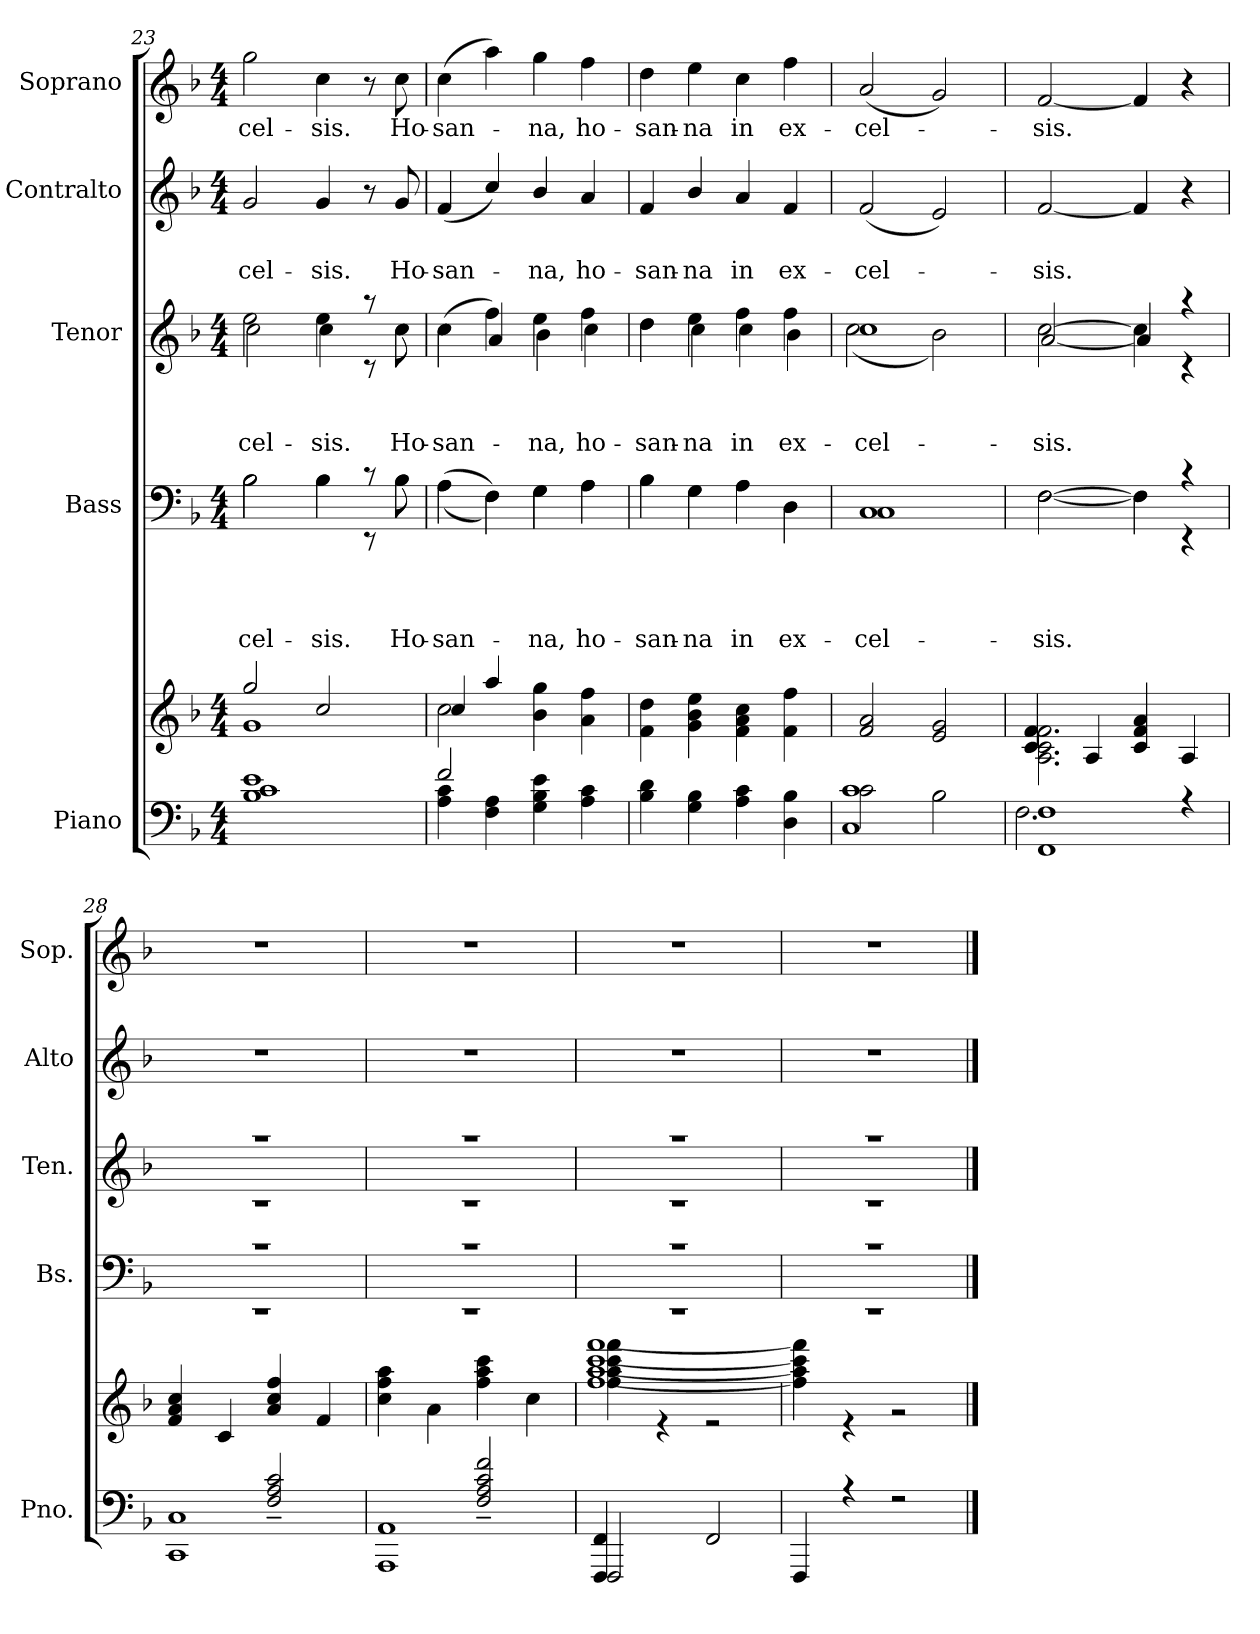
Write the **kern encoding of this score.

**kern	**kern	**kern	**text	**text	**text	**text	**kern	**text	**text	**text	**kern	**text	**text	**kern	**text
*part5	*part5	*part4	*part4	*part4	*part4	*part4	*part3	*part3	*part3	*part3	*part2	*part2	*part2	*part1	*part1
*staff6	*staff5	*staff4	*staff4	*staff4	*staff4	*staff4	*staff3	*staff3	*staff3	*staff3	*staff2	*staff2	*staff2	*staff1	*staff1
*I"Piano	*	*I"Bass	*	*	*	*	*I"Tenor	*	*	*	*I"Contralto	*	*	*I"Soprano	*
*I'Pno.	*	*I'Bs.	*	*	*	*	*I'Ten.	*	*	*	*I'Alto	*	*	*I'Sop.	*
*clefF4	*clefG2	*clefF4	*	*	*	*	*clefG2	*	*	*	*clefG2	*	*	*clefG2	*
*	*	*	*	*	*	*	*ITrd7c12	*	*	*	*	*	*	*	*
*k[b-]	*k[b-]	*k[b-]	*	*	*	*	*k[b-]	*	*	*	*k[b-]	*	*	*k[b-]	*
*F:	*F:	*F:	*	*	*	*	*F:	*	*	*	*F:	*	*	*F:	*
*M4/4	*M4/4	*M4/4	*	*	*	*	*M4/4	*	*	*	*M4/4	*	*	*M4/4	*
=23	=23	=23	=23	=23	=23	=23	=23	=23	=23	=23	=23	=23	=23	=23	=23
*^	*^	*	*	*	*	*	*	*	*	*	*	*	*	*	*
!	!	!	!	!	!	!	!	!LO:LY:b	!	!	!	!LO:LY:b	!	!	!LO:LY:b	!	!LO:LY:b
*	*	*	*	*^	*	*	*	*	*^	*	*	*	*	*	*	*	*
1B- 1c 1e	1ryy	2gg/	1g	2B-\	2B-\	.	.	.	-cel-	2e\	2c\	.	.	-cel-	2g/	.	-cel-	2gg\	-cel-
!	!	!	!	!	!	!	!	!	!LO:LY:b	!	!	!	!	!LO:LY:b	!	!	!LO:LY:b	!	!LO:LY:b
.	.	2cc/	.	4B-\	4B-\	.	.	.	-sis.	4e\	4c\	.	.	-sis.	4g/	.	-sis.	4cc\	-sis.
.	.	.	.	8rc	8rEE	.	.	.	.	8raa	8rc	.	.	.	8r	.	.	8r	.
!	!	!	!	!	!	!	!	!	!LO:LY:b	!	!	!	!	!LO:LY:b	!	!	!LO:LY:b	!	!LO:LY:b
.	.	.	.	8B-\	8B-\	.	.	.	Ho-	8c\	8c\	.	.	Ho-	8g/	.	Ho-	8cc\	Ho-
=24	=24	=24	=24	=24	=24	=24	=24	=24	=24	=24	=24	=24	=24	=24	=24	=24	=24	=24	=24
!	!	!	!	!	!	!	!	!	!LO:LY:b	!	!	!	!	!LO:LY:b	!	!	!LO:LY:b	!	!LO:LY:b
4A\ 4c\	2f/	2cc\	4cc/	(>4A\	(>4A\	.	.	.	-san-	(>4c\	4c\	.	.	-san-	(<4f/	.	-san-	(>4cc\	-san-
4F\ 4A\	.	.	4aa/	4F\)	4F\)	.	.	.	.	4f\)	4A/	.	.	.	4cc/)	.	.	4aa\)	.
!	!	!	!	!	!	!	!	!	!LO:LY:b	!	!	!	!	!LO:LY:b	!	!	!LO:LY:b	!	!LO:LY:b
4G\ 4B-\ 4e\	2ryy	2ryy	4b-\ 4gg\	4G\	4G\	.	.	.	-na,	4e\	4B-\	.	.	-na,	4b-/	.	-na,	4gg\	-na,
!	!	!	!	!	!	!	!	!	!LO:LY:b	!	!	!	!	!LO:LY:b	!	!	!LO:LY:b	!	!LO:LY:b
4A\ 4c\	.	.	4a\ 4ff\	4A\	4A\	.	.	.	ho-	4f\	4c\	.	.	ho-	4a/	.	ho-	4ff\	ho-
!!LO:PB:g=z
=25	=25	=25	=25	=25	=25	=25	=25	=25	=25	=25	=25	=25	=25	=25	=25	=25	=25	=25	=25
!	!	!	!	!	!	!	!	!	!LO:LY:b	!	!	!	!	!LO:LY:b	!	!	!LO:LY:b	!	!LO:LY:b
4B-\ 4d\	1ryy	1ryy	4f\ 4dd\	4B-\	4B-\	.	.	.	-san-	4d\	4d\	.	.	-san-	4f/	.	-san-	4dd\	-san-
!	!	!	!	!	!	!	!	!	!LO:LY:b	!	!	!	!	!LO:LY:b	!	!	!LO:LY:b	!	!LO:LY:b
4G\ 4B-\	.	.	4g\ 4b-\ 4ee\	4G\	4G\	.	.	.	-na	4e\	4c\	.	.	-na	4b-/	.	-na	4ee\	-na
!	!	!	!	!	!	!	!	!	!LO:LY:b	!	!	!	!	!LO:LY:b	!	!	!LO:LY:b	!	!LO:LY:b
4A\ 4c\	.	.	4f\ 4a\ 4cc\	4A\	4A\	.	.	.	in	4f\	4c\	.	.	in	4a/	.	in	4cc\	in
!	!	!	!	!	!	!	!	!	!LO:LY:b	!	!	!	!	!LO:LY:b	!	!	!LO:LY:b	!	!LO:LY:b
4D\ 4B-\	.	.	4f\ 4ff\	4D\	4D\	.	.	.	ex-	4f\	4B-\	.	.	ex-	4f/	.	ex-	4ff\	ex-
=26	=26	=26	=26	=26	=26	=26	=26	=26	=26	=26	=26	=26	=26	=26	=26	=26	=26	=26	=26
!	!	!	!	!	!	!	!	!	!LO:LY:b	!	!	!	!	!LO:LY:b	!	!	!LO:LY:b	!	!LO:LY:b
2c\	1C 1c	1ryy	2f/ 2a/	1C	1C	.	.	.	-cel-	1c	(<2c\	.	.	-cel-	(<2f/	.	-cel-	(<2a/	-cel-
2B-\	.	.	2e/ 2g/	.	.	.	.	.	.	.	2B-\)	.	.	.	2e/)	.	.	2g/)	.
=27	=27	=27	=27	=27	=27	=27	=27	=27	=27	=27	=27	=27	=27	=27	=27	=27	=27	=27	=27
!	!	!	!	!	!	!	!	!	!LO:LY:b	!	!	!	!	!LO:LY:b	!	!	!LO:LY:b	!	!LO:LY:b
1FF 1F	2.F\	2.A\ 2.c\ 2.f\	4c/ 4f/	[>2F\	[>2F\	.	.	.	-sis.	[>2c\	[<2A/	.	.	-sis.	[<2f/	.	-sis.	[<2f/	-sis.
.	.	.	4A/	.	.	.	.	.	.	.	.	.	.	.	.	.	.	.	.
.	.	.	4c/ 4f/ 4a/	4F\]	4F\]	.	.	.	.	4c\]	4A/]	.	.	.	4f/]	.	.	4f/]	.
.	4rA	4ryy	4A/	4rc	4rEE	.	.	.	.	4raa	4rc	.	.	.	4r	.	.	4r	.
=28	=28	=28	=28	=28	=28	=28	=28	=28	=28	=28	=28	=28	=28	=28	=28	=28	=28	=28	=28
1CC 1C	2ryy	1ryy	4f/ 4a/ 4cc/	1rc	1rEE	.	.	.	.	1raa	1rc	.	.	.	1r	.	.	1r	.
.	.	.	4c/	.	.	.	.	.	.	.	.	.	.	.	.	.	.	.	.
.	2F/~> 2A/~> 2c/~>	.	4a/ 4cc/ 4ff/	.	.	.	.	.	.	.	.	.	.	.	.	.	.	.	.
.	.	.	4f/	.	.	.	.	.	.	.	.	.	.	.	.	.	.	.	.
=29	=29	=29	=29	=29	=29	=29	=29	=29	=29	=29	=29	=29	=29	=29	=29	=29	=29	=29	=29
1AAA 1AA	2ryy	1ryy	4cc\ 4ff\ 4aa\	1rc	1rEE	.	.	.	.	1raa	1rc	.	.	.	1r	.	.	1r	.
.	.	.	4a\	.	.	.	.	.	.	.	.	.	.	.	.	.	.	.	.
.	2F/~> 2A/~> 2c/~> 2f/~>	.	4ff\ 4aa\ 4ccc\	.	.	.	.	.	.	.	.	.	.	.	.	.	.	.	.
.	.	.	4cc\	.	.	.	.	.	.	.	.	.	.	.	.	.	.	.	.
=30	=30	=30	=30	=30	=30	=30	=30	=30	=30	=30	=30	=30	=30	=30	=30	=30	=30	=30	=30
2FFF/	4FFF/ 4FF/	4ff\ 4aa\ 4ccc\ 4fff\	[<1ff [>1aa [>1ccc [>1fff	1rc	1rEE	.	.	.	.	1raa	1rc	.	.	.	1r	.	.	1r	.
.	2.ryy	4re	.	.	.	.	.	.	.	.	.	.	.	.	.	.	.	.	.
2FF/	.	2re	.	.	.	.	.	.	.	.	.	.	.	.	.	.	.	.	.
=31	=31	=31	=31	=31	=31	=31	=31	=31	=31	=31	=31	=31	=31	=31	=31	=31	=31	=31	=31
4FFF/	1ryy	1ryy	4ff\] 4aa\] 4ccc\] 4fff\]	1rc	1rEE	.	.	.	.	1raa	1rc	.	.	.	1r	.	.	1r	.
4r	.	.	4r	.	.	.	.	.	.	.	.	.	.	.	.	.	.	.	.
2r	.	.	2r	.	.	.	.	.	.	.	.	.	.	.	.	.	.	.	.
*v	*v	*	*	*v	*v	*	*	*	*	*v	*v	*	*	*	*	*	*	*	*
*	*v	*v	*	*	*	*	*	*	*	*	*	*	*	*	*	*
==	==	==	==	==	==	==	==	==	==	==	==	==	==	==	==
*-	*-	*-	*-	*-	*-	*-	*-	*-	*-	*-	*-	*-	*-	*-	*-
